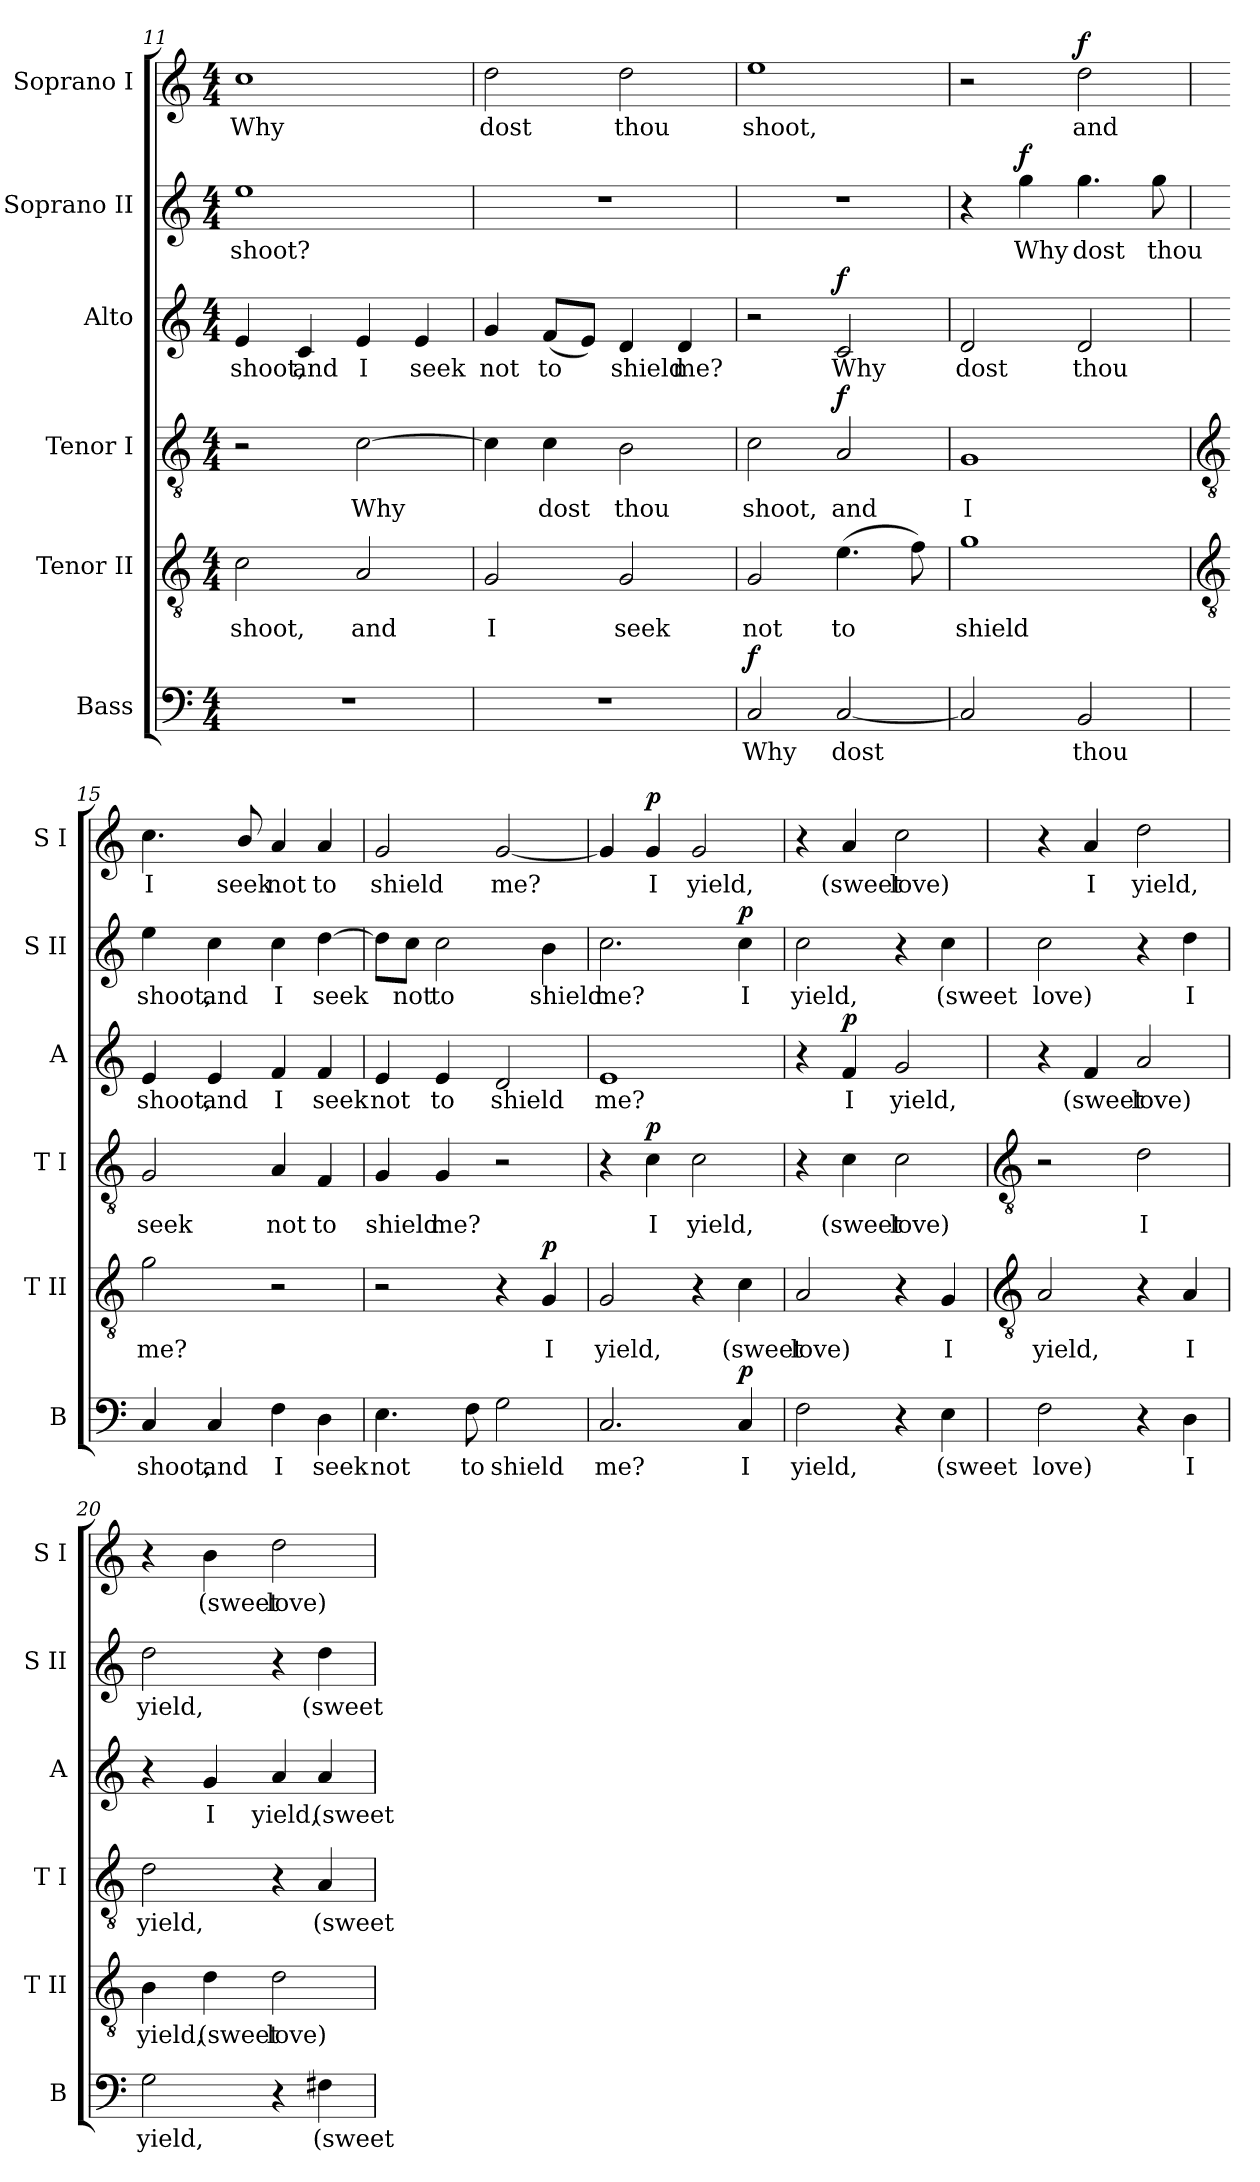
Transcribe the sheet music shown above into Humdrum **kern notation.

**kern	**text	**dynam	**kern	**text	**dynam	**kern	**text	**dynam	**kern	**text	**dynam	**kern	**text	**dynam	**kern	**text	**dynam
*part6	*part6	*part6	*part5	*part5	*part5	*part4	*part4	*part4	*part3	*part3	*part3	*part2	*part2	*part2	*part1	*part1	*part1
*staff6	*staff6	*staff6	*staff5	*staff5	*staff5	*staff4	*staff4	*staff4	*staff3	*staff3	*staff3	*staff2	*staff2	*staff2	*staff1	*staff1	*staff1
*I"Bass	*	*	*I"Tenor II	*	*	*I"Tenor I	*	*	*I"Alto	*	*	*I"Soprano II	*	*	*I"Soprano I	*	*
*I'B	*	*	*I'T II	*	*	*I'T I	*	*	*I'A	*	*	*I'S II	*	*	*I'S I	*	*
*clefF4	*	*	*clefGv2	*	*	*clefGv2	*	*	*clefG2	*	*	*clefG2	*	*	*clefG2	*	*
*k[]	*	*	*k[]	*	*	*k[]	*	*	*k[]	*	*	*k[]	*	*	*k[]	*	*
*C:	*	*	*C:	*	*	*C:	*	*	*C:	*	*	*C:	*	*	*C:	*	*
*M4/4	*	*	*M4/4	*	*	*M4/4	*	*	*M4/4	*	*	*M4/4	*	*	*M4/4	*	*
=11	=11	=11	=11	=11	=11	=11	=11	=11	=11	=11	=11	=11	=11	=11	=11	=11	=11
!	!	!	!	!LO:LY:b	!	!	!	!	!	!LO:LY:b	!	!	!LO:LY:b	!	!	!LO:LY:b	!
1r	.	.	2c	shoot,	.	2r	.	.	4e	shoot,	.	1ee	shoot?	.	1cc	Why	.
!	!	!	!	!	!	!	!	!	!	!LO:LY:b	!	!	!	!	!	!	!
.	.	.	.	.	.	.	.	.	4c	and	.	.	.	.	.	.	.
!	!	!	!	!LO:LY:b	!	!	!LO:LY:b	!	!	!LO:LY:b	!	!	!	!	!	!	!
.	.	.	2A	and	.	[2c	Why	.	4e	I	.	.	.	.	.	.	.
!	!	!	!	!	!	!	!	!	!	!LO:LY:b	!	!	!	!	!	!	!
.	.	.	.	.	.	.	.	.	4e	seek	.	.	.	.	.	.	.
=12	=12	=12	=12	=12	=12	=12	=12	=12	=12	=12	=12	=12	=12	=12	=12	=12	=12
!	!	!	!	!LO:LY:b	!	!	!	!	!	!LO:LY:b	!	!	!	!	!	!LO:LY:b	!
1r	.	.	2G	I	.	4c]	.	.	4g	not	.	1r	.	.	2dd	dost	.
!	!	!	!	!	!	!	!LO:LY:b	!	!	!LO:LY:b	!	!	!	!	!	!	!
.	.	.	.	.	.	4c	dost	.	(<8fL	to	.	.	.	.	.	.	.
.	.	.	.	.	.	.	.	.	8eJ)	.	.	.	.	.	.	.	.
!	!	!	!	!LO:LY:b	!	!	!LO:LY:b	!	!	!LO:LY:b	!	!	!	!	!	!LO:LY:b	!
.	.	.	2G	seek	.	2B	thou	.	4d	shield	.	.	.	.	2dd	thou	.
!	!	!	!	!	!	!	!	!	!	!LO:LY:b	!	!	!	!	!	!	!
.	.	.	.	.	.	.	.	.	4d	me?	.	.	.	.	.	.	.
=13	=13	=13	=13	=13	=13	=13	=13	=13	=13	=13	=13	=13	=13	=13	=13	=13	=13
!	!LO:LY:b	!LO:DY:b	!	!LO:LY:b	!	!	!LO:LY:b	!	!	!	!	!	!	!	!	!LO:LY:b	!
2C	Why	f	2G	not	.	2c\	shoot,	.	2r	.	.	1r	.	.	1ee	shoot,	.
!	!LO:LY:b	!	!	!LO:LY:b	!	!	!LO:LY:b	!LO:DY:b	!	!LO:LY:b	!LO:DY:b	!	!	!	!	!	!
[2C	dost	.	(>4.e	to	.	2A	and	f	2c	Why	f	.	.	.	.	.	.
.	.	.	8f)	.	.	.	.	.	.	.	.	.	.	.	.	.	.
=14	=14	=14	=14	=14	=14	=14	=14	=14	=14	=14	=14	=14	=14	=14	=14	=14	=14
!	!	!	!	!LO:LY:b	!	!	!LO:LY:b	!	!	!LO:LY:b	!	!	!	!	!	!	!
2C]	.	.	1g	shield	.	1G	I	.	2d	dost	.	4r	.	.	2r	.	.
!	!	!	!	!	!	!	!	!	!	!	!	!	!LO:LY:b	!LO:DY:b	!	!	!
.	.	.	.	.	.	.	.	.	.	.	.	4gg	Why	f	.	.	.
!	!LO:LY:b	!	!	!	!	!	!	!	!	!LO:LY:b	!	!	!LO:LY:b	!	!	!LO:LY:b	!LO:DY:b
2BB	thou	.	.	.	.	.	.	.	2d	thou	.	4.gg	dost	.	2dd	and	f
!	!	!	!	!	!	!	!	!	!	!	!	!	!LO:LY:b	!	!	!	!
.	.	.	.	.	.	.	.	.	.	.	.	8gg	thou	.	.	.	.
!!LO:LB:g=z
=15	=15	=15	=15	=15	=15	=15	=15	=15	=15	=15	=15	=15	=15	=15	=15	=15	=15
*	*	*	*clefGv2	*	*	*clefGv2	*	*	*	*	*	*	*	*	*	*	*
!	!LO:LY:b	!	!	!LO:LY:b	!	!	!LO:LY:b	!	!	!LO:LY:b	!	!	!LO:LY:b	!	!	!LO:LY:b	!
4C	shoot,	.	2g	me?	.	2G	seek	.	4e	shoot,	.	4ee	shoot,	.	4.cc	I	.
!	!LO:LY:b	!	!	!	!	!	!	!	!	!LO:LY:b	!	!	!LO:LY:b	!	!	!	!
4C	and	.	.	.	.	.	.	.	4e	and	.	4cc	and	.	.	.	.
!	!	!	!	!	!	!	!	!	!	!	!	!	!	!	!	!LO:LY:b	!
.	.	.	.	.	.	.	.	.	.	.	.	.	.	.	8b/	seek	.
!	!LO:LY:b	!	!	!	!	!	!LO:LY:b	!	!	!LO:LY:b	!	!	!LO:LY:b	!	!	!LO:LY:b	!
4F	I	.	2r	.	.	4A	not	.	4f	I	.	4cc	I	.	4a	not	.
!	!LO:LY:b	!	!	!	!	!	!LO:LY:b	!	!	!LO:LY:b	!	!	!LO:LY:b	!	!	!LO:LY:b	!
4D	seek	.	.	.	.	4F	to	.	4f	seek	.	[4dd	seek	.	4a	to	.
=16	=16	=16	=16	=16	=16	=16	=16	=16	=16	=16	=16	=16	=16	=16	=16	=16	=16
!	!LO:LY:b	!	!	!	!	!	!LO:LY:b	!	!	!LO:LY:b	!	!	!	!	!	!LO:LY:b	!
4.E	not	.	2r	.	.	4G	shield	.	4e	not	.	8dd\L]	.	.	2g	shield	.
!	!	!	!	!	!	!	!	!	!	!	!	!	!LO:LY:b	!	!	!	!
.	.	.	.	.	.	.	.	.	.	.	.	8cc\J	not	.	.	.	.
!	!	!	!	!	!	!	!LO:LY:b	!	!	!LO:LY:b	!	!	!LO:LY:b	!	!	!	!
.	.	.	.	.	.	4G	me?	.	4e	to	.	2cc	to	.	.	.	.
!	!LO:LY:b	!	!	!	!	!	!	!	!	!	!	!	!	!	!	!	!
8F	to	.	.	.	.	.	.	.	.	.	.	.	.	.	.	.	.
!	!LO:LY:b	!	!	!	!	!	!	!	!	!LO:LY:b	!	!	!	!	!	!LO:LY:b	!
2G	shield	.	4r	.	.	2r	.	.	2d	shield	.	.	.	.	[2g	me?	.
!	!	!	!	!LO:LY:b	!LO:DY:b	!	!	!	!	!	!	!	!LO:LY:b	!	!	!	!
.	.	.	4G	I	p	.	.	.	.	.	.	4b	shield	.	.	.	.
=17	=17	=17	=17	=17	=17	=17	=17	=17	=17	=17	=17	=17	=17	=17	=17	=17	=17
!	!LO:LY:b	!	!	!LO:LY:b	!	!	!	!	!	!LO:LY:b	!	!	!LO:LY:b	!	!	!	!
2.C	me?	.	2G	yield,	.	4r	.	.	1e	me?	.	2.cc	me?	.	4g]	.	.
!	!	!	!	!	!	!	!LO:LY:b	!LO:DY:b	!	!	!	!	!	!	!	!LO:LY:b	!LO:DY:b
.	.	.	.	.	.	4c	I	p	.	.	.	.	.	.	4g	I	p
!	!	!	!	!	!	!	!LO:LY:b	!	!	!	!	!	!	!	!	!LO:LY:b	!
.	.	.	4r	.	.	2c	yield,	.	.	.	.	.	.	.	2g	yield,	.
!	!LO:LY:b	!LO:DY:b	!	!LO:LY:b	!	!	!	!	!	!	!	!	!LO:LY:b	!LO:DY:b	!	!	!
4C	I	p	4c	(sweet	.	.	.	.	.	.	.	4cc	I	p	.	.	.
=18	=18	=18	=18	=18	=18	=18	=18	=18	=18	=18	=18	=18	=18	=18	=18	=18	=18
!	!LO:LY:b	!	!	!LO:LY:b	!	!	!	!	!	!	!	!	!LO:LY:b	!	!	!	!
2F	yield,	.	2A	love)	.	4r	.	.	4r	.	.	2cc	yield,	.	4r	.	.
!	!	!	!	!	!	!	!LO:LY:b	!	!	!LO:LY:b	!LO:DY:b	!	!	!	!	!LO:LY:b	!
.	.	.	.	.	.	4c	(sweet	.	4f	I	p	.	.	.	4a	(sweet	.
!	!	!	!	!	!	!	!LO:LY:b	!	!	!LO:LY:b	!	!	!	!	!	!LO:LY:b	!
4r	.	.	4r	.	.	2c	love)	.	2g	yield,	.	4r	.	.	2cc	love)	.
!	!LO:LY:b	!	!	!LO:LY:b	!	!	!	!	!	!	!	!	!LO:LY:b	!	!	!	!
4E	(sweet	.	4G	I	.	.	.	.	.	.	.	4cc	(sweet	.	.	.	.
!!LO:LB:g=z
=19	=19	=19	=19	=19	=19	=19	=19	=19	=19	=19	=19	=19	=19	=19	=19	=19	=19
*	*	*	*clefGv2	*	*	*clefGv2	*	*	*	*	*	*	*	*	*	*	*
!	!LO:LY:b	!	!	!LO:LY:b	!	!	!	!	!	!	!	!	!LO:LY:b	!	!	!	!
2F	love)	.	2A	yield,	.	2r	.	.	4r	.	.	2cc	love)	.	4r	.	.
!	!	!	!	!	!	!	!	!	!	!LO:LY:b	!	!	!	!	!	!LO:LY:b	!
.	.	.	.	.	.	.	.	.	4f	(sweet	.	.	.	.	4a	I	.
!	!	!	!	!	!	!	!LO:LY:b	!	!	!LO:LY:b	!	!	!	!	!	!LO:LY:b	!
4r	.	.	4r	.	.	2d	I	.	2a	love)	.	4r	.	.	2dd	yield,	.
!	!LO:LY:b	!	!	!LO:LY:b	!	!	!	!	!	!	!	!	!LO:LY:b	!	!	!	!
4D	I	.	4A	I	.	.	.	.	.	.	.	4dd	I	.	.	.	.
=20	=20	=20	=20	=20	=20	=20	=20	=20	=20	=20	=20	=20	=20	=20	=20	=20	=20
!	!LO:LY:b	!	!	!LO:LY:b	!	!	!LO:LY:b	!	!	!	!	!	!LO:LY:b	!	!	!	!
2G	yield,	.	4B	yield,	.	2d	yield,	.	4r	.	.	2dd	yield,	.	4r	.	.
!	!	!	!	!LO:LY:b	!	!	!	!	!	!LO:LY:b	!	!	!	!	!	!LO:LY:b	!
.	.	.	4d	(sweet	.	.	.	.	4g	I	.	.	.	.	4b	(sweet	.
!	!	!	!	!LO:LY:b	!	!	!	!	!	!LO:LY:b	!	!	!	!	!	!LO:LY:b	!
4r	.	.	2d	love)	.	4r	.	.	4a	yield,	.	4r	.	.	2dd	love)	.
!	!LO:LY:b	!	!	!	!	!	!LO:LY:b	!	!	!LO:LY:b	!	!	!LO:LY:b	!	!	!	!
4F#X	(sweet	.	.	.	.	4A	(sweet	.	4a	(sweet	.	4dd	(sweet	.	.	.	.
=	=	=	=	=	=	=	=	=	=	=	=	=	=	=	=	=	=
*-	*-	*-	*-	*-	*-	*-	*-	*-	*-	*-	*-	*-	*-	*-	*-	*-	*-
